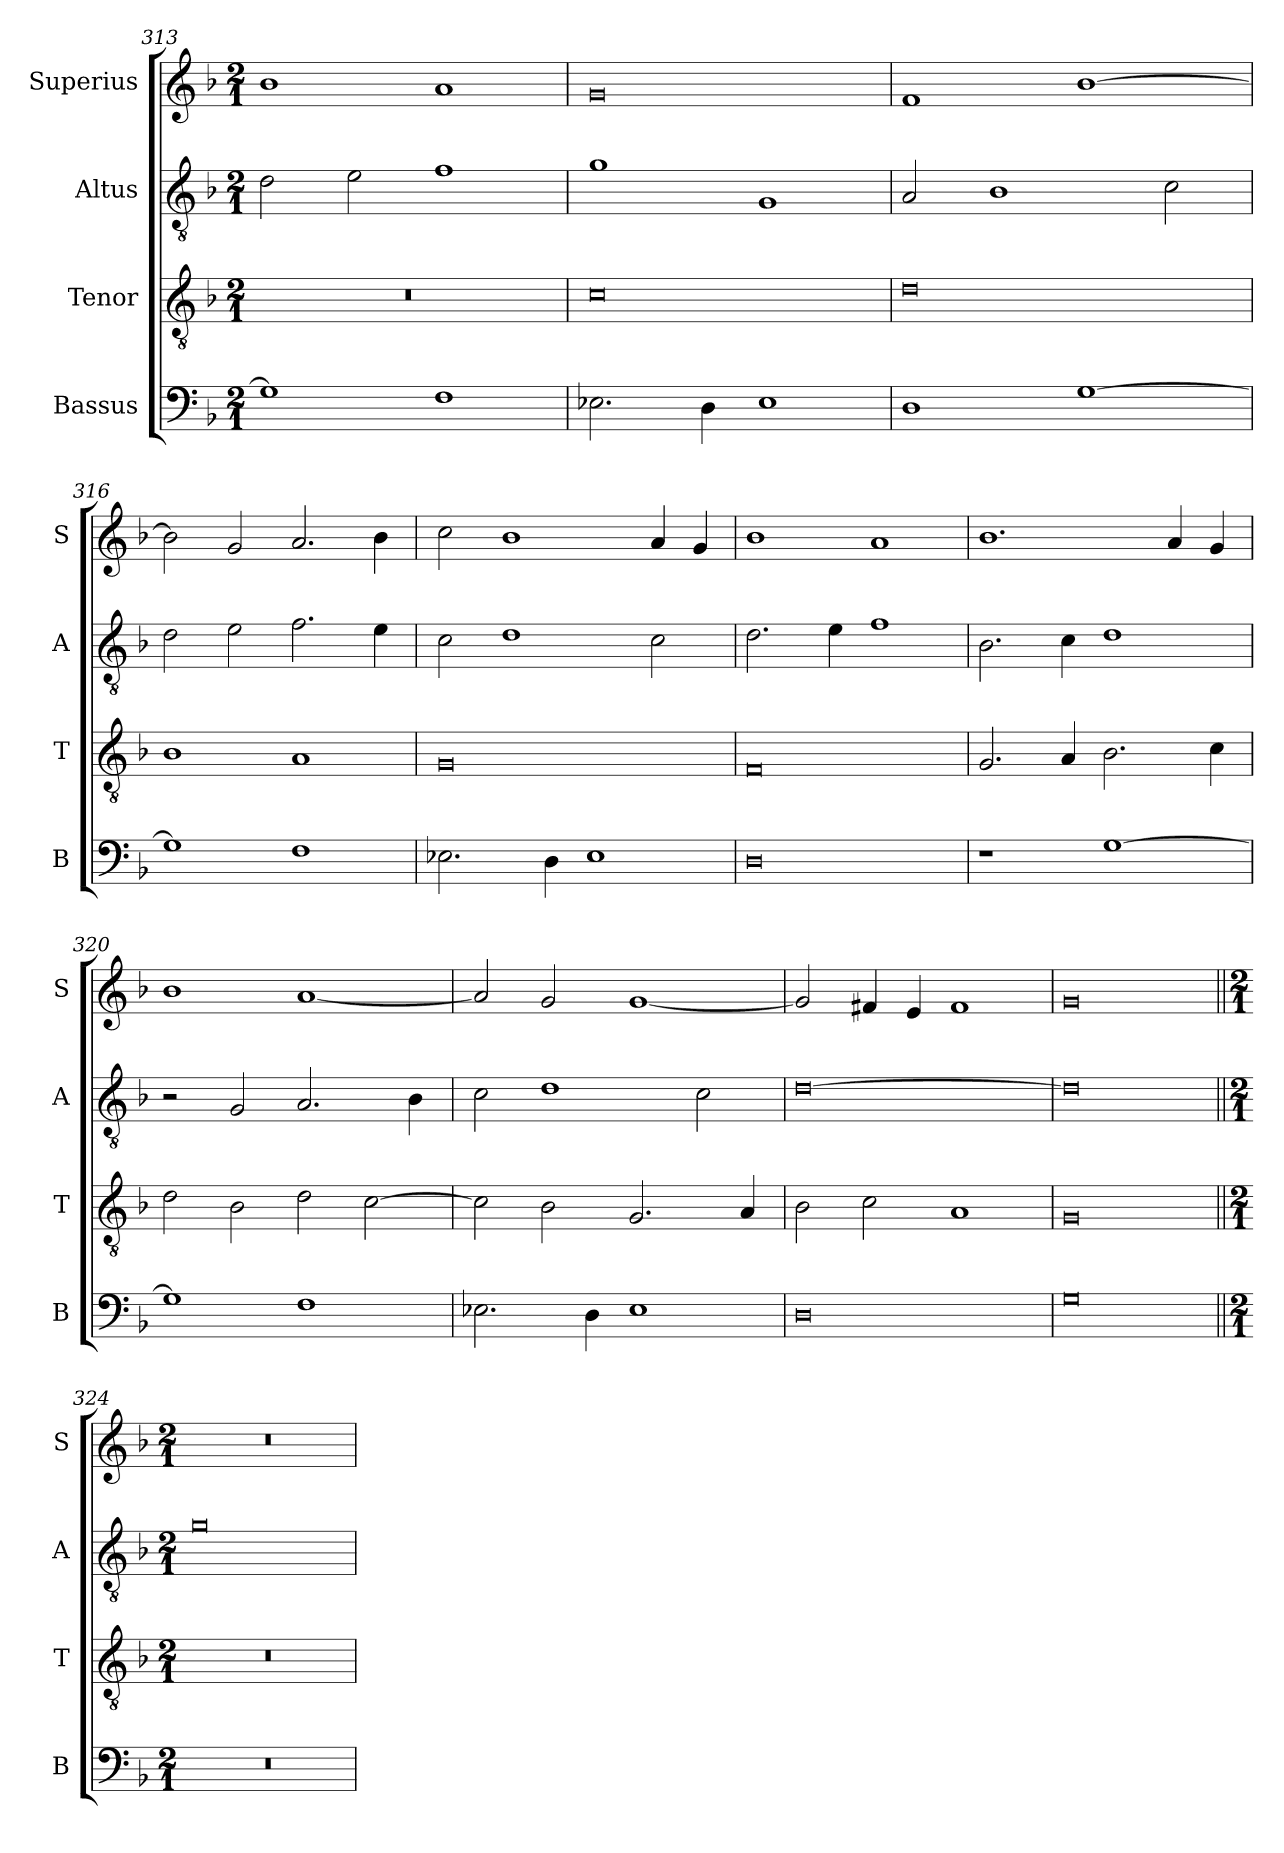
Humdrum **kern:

**kern	**kern	**kern	**kern
*part4	*part3	*part2	*part1
*staff4	*staff3	*staff2	*staff1
*I"Bassus	*I"Tenor	*I"Altus	*I"Superius
*I'B	*I'T	*I'A	*I'S
*clefF4	*clefGv2	*clefGv2	*clefG2
*k[b-]	*k[b-]	*k[b-]	*k[b-]
*M2/1	*M2/1	*M2/1	*M2/1
=313	=313	=313	=313
1G]	0r	2d\	1b-
.	.	2e\	.
1F	.	1f	1a
=314	=314	=314	=314
2.E-X\	0c	1g	0g
4D\	.	.	.
1E-	.	1G	.
=315	=315	=315	=315
1D	0d	2A/	1f
.	.	1B-	.
[1G	.	.	[1b-
.	.	2c\	.
=316	=316	=316	=316
1G]	1B-	2d\	2b-\]
.	.	2e\	2g/
1F	1A	2.f\	2.a/
.	.	4e\	4b-\
=317	=317	=317	=317
2.E-X\	0G	2c\	2cc\
.	.	1d	1b-
4D\	.	.	.
1E-	.	.	.
.	.	2c\	4a/
.	.	.	4g/
=318	=318	=318	=318
0D	0F	2.d\	1b-
.	.	4e\	.
.	.	1f	1a
=319	=319	=319	=319
1r	2.G/	2.B-\	1.b-
.	4A/	4c\	.
[1G	2.B-\	1d	.
.	.	.	4a/
.	4c\	.	4g/
=320	=320	=320	=320
1G]	2d\	2r	1b-
.	2B-\	2G/	.
1F	2d\	2.A/	[1a
.	[2c\	.	.
.	.	4B-\	.
=321	=321	=321	=321
2.E-X\	2c\]	2c\	2a/]
.	2B-\	1d	2g/
4D\	.	.	.
1E-	2.G/	.	[1g
.	.	2c\	.
.	4A/	.	.
=322	=322	=322	=322
0D	2B-\	[0d	2g/]
.	2c\	.	4f#X/
.	.	.	4e/
.	1A	.	1f#
=323	=323	=323	=323
0G	0G	0d]	0g
!!LO:LB:g=z
=324||	=324||	=324||	=324||
*M2/1	*M2/1	*M2/1	*M2/1
0r	0r	0g	0r
=	=	=	=
*-	*-	*-	*-
